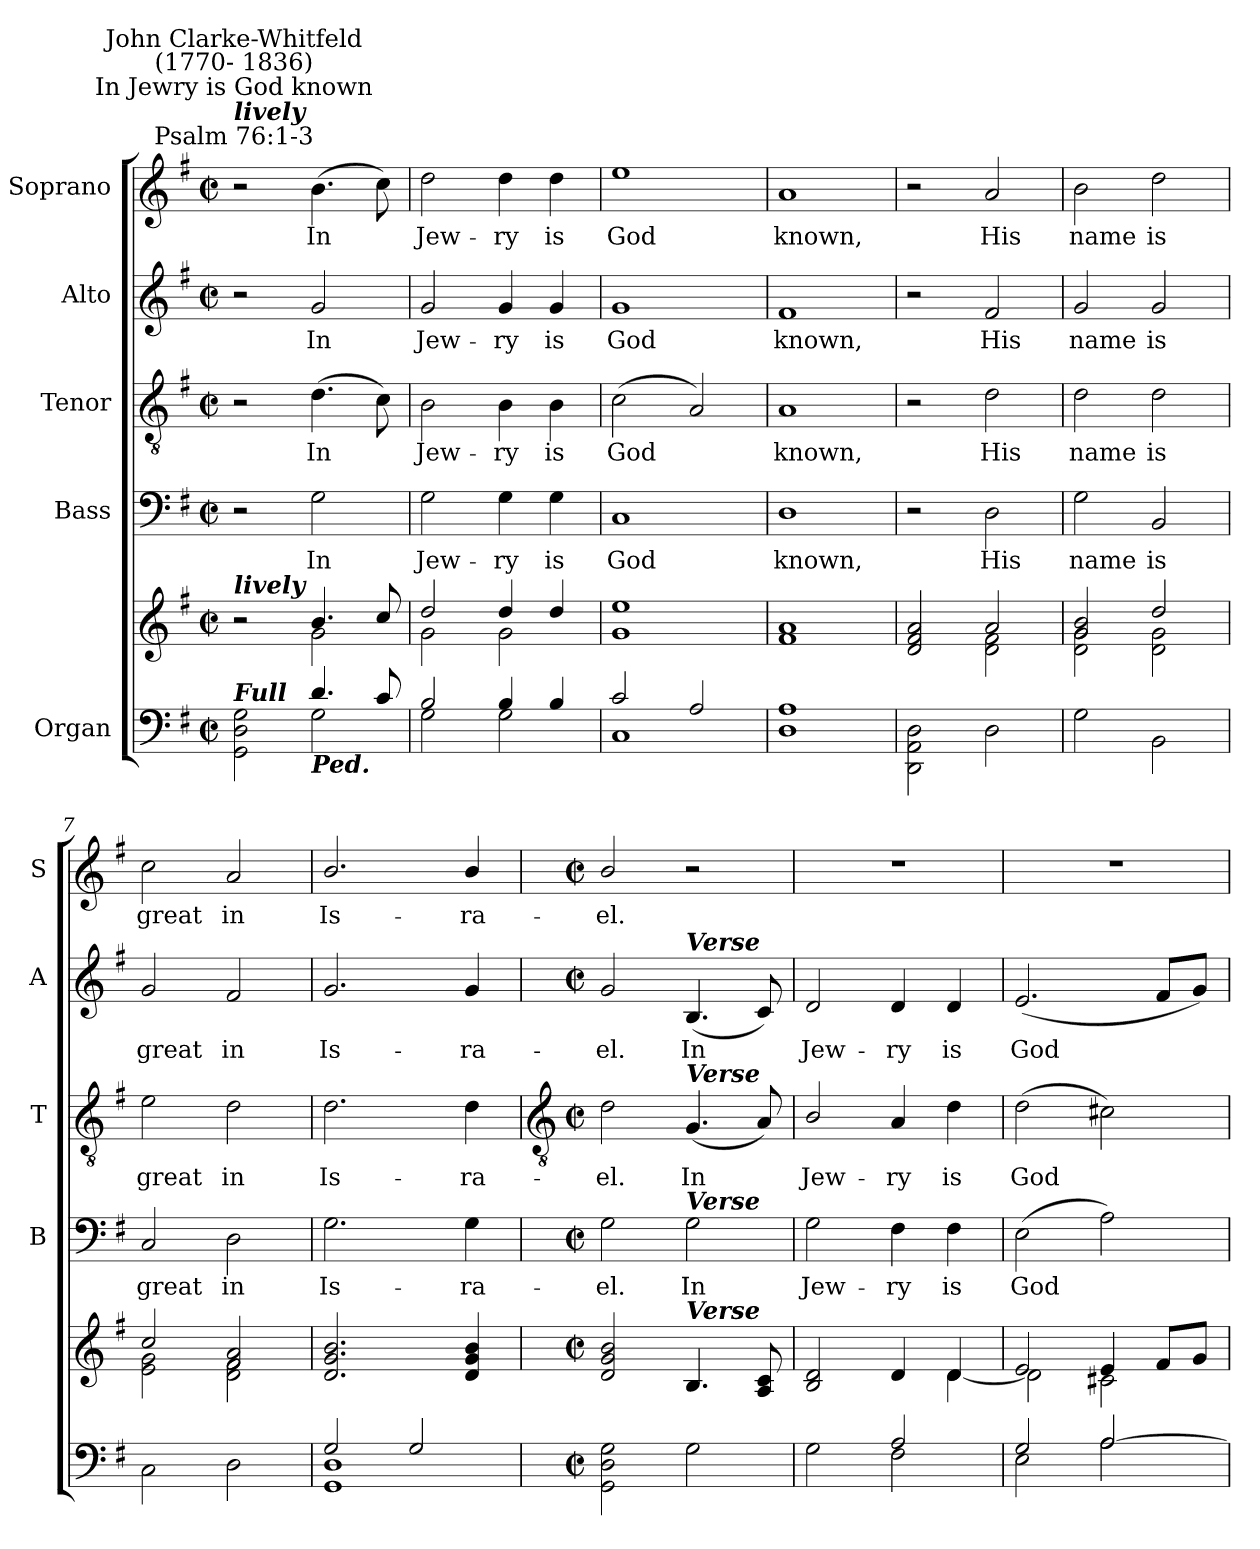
**kern	**kern	**kern	**text	**kern	**text	**kern	**text	**kern	**text
*part5	*part5	*part4	*part4	*part3	*part3	*part2	*part2	*part1	*part1
*staff6	*staff5	*staff4	*staff4	*staff3	*staff3	*staff2	*staff2	*staff1	*staff1
*I"Organ	*	*I"Bass	*	*I"Tenor	*	*I"Alto	*	*I"Soprano	*
*	*	*I'B	*	*I'T	*	*I'A	*	*I'S	*
*clefF4	*clefG2	*clefF4	*	*clefGv2	*	*clefG2	*	*clefG2	*
*k[f#]	*k[f#]	*k[f#]	*	*k[f#]	*	*k[f#]	*	*k[f#]	*
*G:	*G:	*G:	*	*G:	*	*G:	*	*G:	*
*M2/2	*M2/2	*M2/2	*	*M2/2	*	*M2/2	*	*M2/2	*
*met(c|)	*met(c|)	*met(c|)	*	*met(c|)	*	*met(c|)	*	*met(c|)	*
*MM176	*MM176	*MM176	*	*MM176	*	*MM176	*	*MM176	*
=1	=1	=1	=1	=1	=1	=1	=1	=1	=1
*^	*^	*	*	*	*	*	*	*	*
!	!	!	!	!	!	!	!	!	!	!LO:TX:a:cj:t=Psalm 76&colon;1-3	!
!	!	!	!	!	!	!	!	!	!	!LO:TX:a:Bi:t=lively	!
!	!	!	!	!	!	!	!	!	!	!LO:TX:a:cj:t=In Jewry is God known	!
!	!	!	!	!	!	!	!	!	!	!LO:TX:a:cj:t=John Clarke-Whitfeld\n(1770- 1836)	!
!	!	!LO:TX:a:Bi:t=lively	!	!	!	!	!	!	!	!	!
!LO:TX:a:Bi:t=Full	!	!	!	!	!	!	!	!	!	!	!
2ryy	2GG\ 2D\ 2G\	2r	2ryy	2r	.	2r	.	2r	.	2r	.
!LO:TX:b:Bi:t=Ped.	!	!	!	!	!	!	!	!	!	!	!
!	!	!	!	!	!LO:LY:b	!	!LO:LY:b	!	!LO:LY:b	!	!LO:LY:b
4.d/	2G\	4.b/	2g\	2G	In	(>4.d	In	2g	In	(>4.b	In
8c/	.	8cc/	.	.	.	8c)	.	.	.	8cc)	.
=2	=2	=2	=2	=2	=2	=2	=2	=2	=2	=2	=2
!	!	!	!	!	!LO:LY:b	!	!LO:LY:b	!	!LO:LY:b	!	!LO:LY:b
2B/	2G\	2dd/	2g\	2G	Jew-	2B	Jew-	2g	Jew-	2dd	Jew-
!	!	!	!	!	!LO:LY:b	!	!LO:LY:b	!	!LO:LY:b	!	!LO:LY:b
4B/	2G\	4dd/	2g\	4G	-ry	4B	-ry	4g	-ry	4dd	-ry
!	!	!	!	!	!LO:LY:b	!	!LO:LY:b	!	!LO:LY:b	!	!LO:LY:b
4B/	.	4dd/	.	4G	is	4B	is	4g	is	4dd	is
=3	=3	=3	=3	=3	=3	=3	=3	=3	=3	=3	=3
!	!	!	!	!	!LO:LY:b	!	!LO:LY:b	!	!LO:LY:b	!	!LO:LY:b
2c/	1C\	1ee/	1g\	1C	God	(<2c	God	1g	God	1ee	God
2A/	.	.	.	.	.	2A)	.	.	.	.	.
=4	=4	=4	=4	=4	=4	=4	=4	=4	=4	=4	=4
!	!	!	!	!	!LO:LY:b	!	!LO:LY:b	!	!LO:LY:b	!	!LO:LY:b
1A/	1D\	1a/	1f#\	1D	known,	1A	known,	1f#	known,	1a	known,
=5	=5	=5	=5	=5	=5	=5	=5	=5	=5	=5	=5
1ryy	2DD\ 2AA\ 2D\	2d/ 2f#/ 2a/	2ryy	2r	.	2r	.	2r	.	2r	.
!	!	!	!	!	!LO:LY:b	!	!LO:LY:b	!	!LO:LY:b	!	!LO:LY:b
.	2D\	2a/	2d\ 2f#\	2D	His	2d	His	2f#	His	2a	His
=6	=6	=6	=6	=6	=6	=6	=6	=6	=6	=6	=6
!	!	!	!	!	!LO:LY:b	!	!LO:LY:b	!	!LO:LY:b	!	!LO:LY:b
1ryy	2G\	2g/ 2b/	2d\ 2g\	2G	name	2d	name	2g	name	2b	name
!	!	!	!	!	!LO:LY:b	!	!LO:LY:b	!	!LO:LY:b	!	!LO:LY:b
.	2BB\	2dd/	2d\ 2g\	2BB	is	2d	is	2g	is	2dd	is
=7	=7	=7	=7	=7	=7	=7	=7	=7	=7	=7	=7
!	!	!	!	!	!LO:LY:b	!	!LO:LY:b	!	!LO:LY:b	!	!LO:LY:b
1ryy	2C\	2cc/	2e\ 2g\	2C	great	2e	great	2g	great	2cc	great
!	!	!	!	!	!LO:LY:b	!	!LO:LY:b	!	!LO:LY:b	!	!LO:LY:b
.	2D\	2f#/ 2a/	2d\ 2f#\	2D	in	2d	in	2f#	in	2a	in
=8	=8	=8	=8	=8	=8	=8	=8	=8	=8	=8	=8
!	!	!	!	!	!LO:LY:b	!	!LO:LY:b	!	!LO:LY:b	!	!LO:LY:b
2G/	1GG\ 1D\	2.d/ 2.g/ 2.b/	1ryy	2.G\	Is-	2.d\	Is-	2.g	Is-	2.b/	Is-
2G/	.	.	.	.	.	.	.	.	.	.	.
!	!	!	!	!	!LO:LY:b	!	!LO:LY:b	!	!LO:LY:b	!	!LO:LY:b
.	.	4d/ 4g/ 4b/	.	4G\	-ra-	4d\	-ra-	4g	-ra-	4b/	-ra-
!!LO:LB:g=z
=9	=9	=9	=9	=9	=9	=9	=9	=9	=9	=9	=9
*	*	*	*	*	*	*clefGv2	*	*	*	*	*
*M2/2	*	*M2/2	*	*M2/2	*	*M2/2	*	*M2/2	*	*M2/2	*
*met(c|)	*	*met(c|)	*	*met(c|)	*	*met(c|)	*	*met(c|)	*	*met(c|)	*
!	!	!	!	!	!LO:LY:b	!	!LO:LY:b	!	!LO:LY:b	!	!LO:LY:b
1ryy	2GG\ 2D\ 2G\	2d/ 2g/ 2b/	1ryy	2G\	-el.	2d\	-el.	2g	-el.	2b/	-el.
!	!	!	!	!	!	!	!	!LO:TX:a:Bi:t=Verse	!	!	!
!	!	!	!	!	!	!LO:TX:a:Bi:t=Verse	!	!	!	!	!
!	!	!	!	!LO:TX:a:Bi:t=Verse	!	!	!	!	!	!	!
!	!	!LO:TX:a:Bi:t=Verse	!	!	!	!	!	!	!	!	!
!	!	!	!	!	!LO:LY:b	!	!LO:LY:b	!	!LO:LY:b	!	!
.	2G\	4.B/	.	2G	In	(<4.G	In	(<4.B	In	2r	.
.	.	8A/ 8c/	.	.	.	8A)	.	8c)	.	.	.
=10	=10	=10	=10	=10	=10	=10	=10	=10	=10	=10	=10
!	!	!	!	!	!LO:LY:b	!	!LO:LY:b	!	!LO:LY:b	!	!
2ryy	2G\	2B/ 2d/	2.ryy	2G	Jew-	2B/	Jew-	2d	Jew-	1r	.
!	!	!	!	!	!LO:LY:b	!	!LO:LY:b	!	!LO:LY:b	!	!
2A/	2F#\	4d/	.	4F#	-ry	4A	-ry	4d	-ry	.	.
!	!	!	!	!	!LO:LY:b	!	!LO:LY:b	!	!LO:LY:b	!	!
.	.	4d/	[4d\	4F#	is	4d	is	4d	is	.	.
=11	=11	=11	=11	=11	=11	=11	=11	=11	=11	=11	=11
!	!	!	!	!	!LO:LY:b	!	!LO:LY:b	!	!LO:LY:b	!	!
2G/	2E\	2e/	2d\]	(>2E	God	(>2d	God	(<2.e	God	1r	.
[2A/	2A\	4e/	2c#X\	2A)	.	2c#X)	.	.	.	.	.
.	.	8f#/L	.	.	.	.	.	8f#L	.	.	.
.	.	8g/J	.	.	.	.	.	8gJ)	.	.	.
*v	*v	*	*	*	*	*	*	*	*	*	*
*	*v	*v	*	*	*	*	*	*	*	*
=	=	=	=	=	=	=	=	=	=
*-	*-	*-	*-	*-	*-	*-	*-	*-	*-
